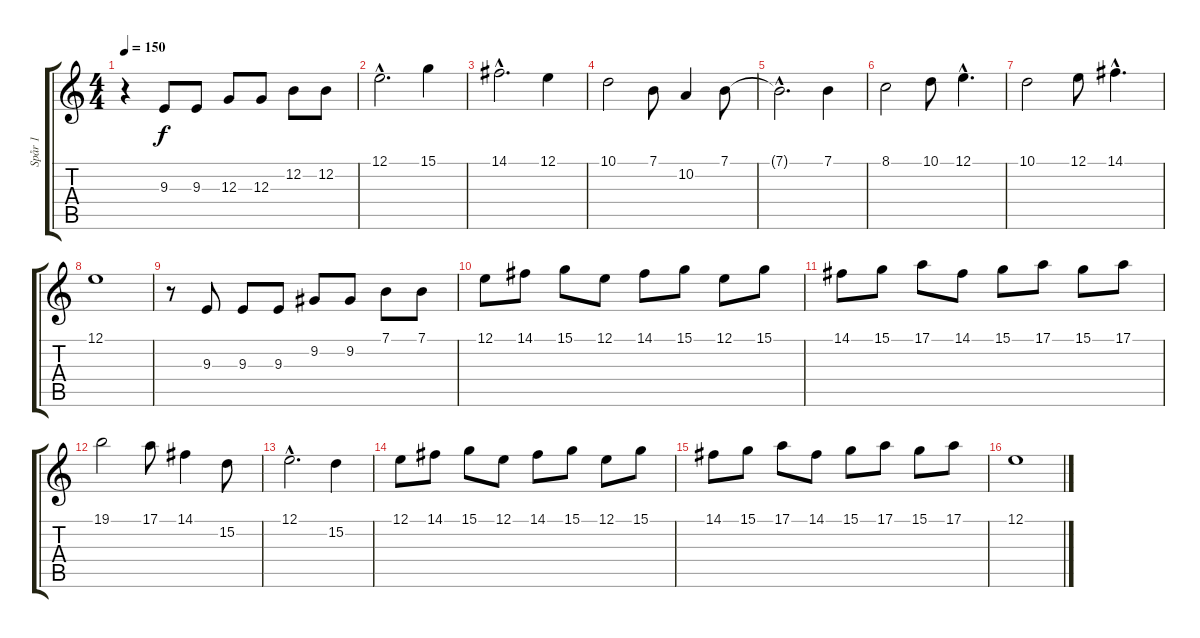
\track ("Spår 1" "Spår 1") {instrument lead1square}
\staff {score tabs}
\tuning (E4 B3 G3 D3 A2 E2) {hide}
\ts (4 4)
\tempo 150
\clef g2
\ks c
r.4{dy f} 9.3.8 9.3.8 12.3.8 12.3.8 12.2.8 12.2.8 |
12.1{hac}.2{d} 15.1.4 |
14.1{hac}.2{d} 12.1.4 |
10.1.2 7.1.8 10.2.4 7.1.8 |
7.1{hac t}.2{d} 7.1.4 |
8.1.2 10.1.8 12.1{hac}.4{d} |
10.1.2 12.1.8 14.1{hac}.4{d} |
12.1.1 |
r.8 9.3.8 9.3.8 9.3.8 9.2.8 9.2.8 7.1.8 7.1.8 |
12.1.8 14.1.8 15.1.8 12.1.8 14.1.8 15.1.8 12.1.8 15.1.8 |
14.1.8 15.1.8 17.1.8 14.1.8 15.1.8 17.1.8 15.1.8 17.1.8 |
19.1.2 17.1.8 14.1.4 15.2.8 |
12.1{hac}.2{d} 15.2.4 |
12.1.8 14.1.8 15.1.8 12.1.8 14.1.8 15.1.8 12.1.8 15.1.8 |
14.1.8 15.1.8 17.1.8 14.1.8 15.1.8 17.1.8 15.1.8 17.1.8 |
12.1.1
